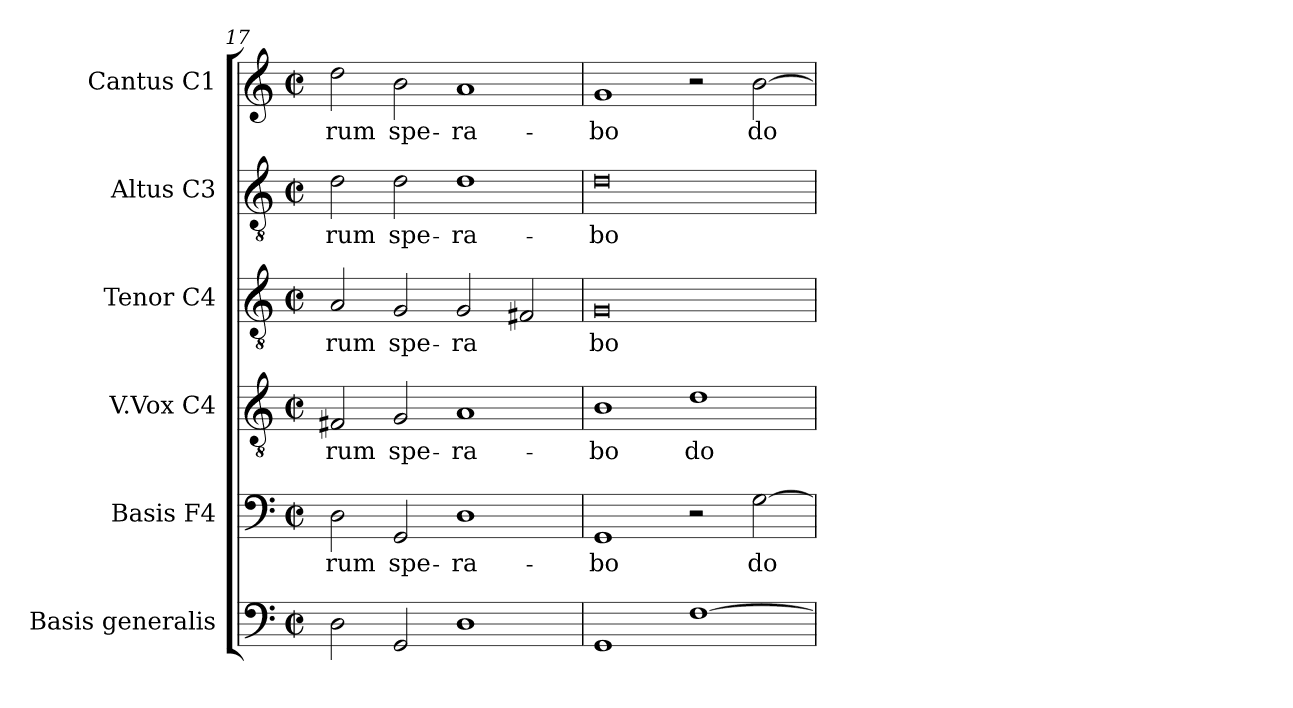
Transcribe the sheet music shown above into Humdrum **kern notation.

**kern	**kern	**text	**kern	**text	**kern	**text	**kern	**text	**kern	**text
*part6	*part5	*part5	*part4	*part4	*part3	*part3	*part2	*part2	*part1	*part1
*staff6	*staff5	*staff5	*staff4	*staff4	*staff3	*staff3	*staff2	*staff2	*staff1	*staff1
*I"Basis  generalis	*I"Basis  F4	*	*I"V.Vox  C4	*	*I"Tenor  C4	*	*I"Altus  C3	*	*I"Cantus  C1	*
*	*I'B	*	*	*	*I'T	*	*I'A	*	*I'C	*
*clefF4	*clefF4	*	*clefGv2	*	*clefGv2	*	*clefGv2	*	*clefG2	*
*k[]	*k[]	*	*k[]	*	*k[]	*	*k[]	*	*k[]	*
*C:	*C:	*	*C:	*	*C:	*	*C:	*	*C:	*
*M2/2	*M2/2	*	*M2/2	*	*M2/2	*	*M2/2	*	*M2/2	*
*met(c|)	*met(c|)	*	*met(c|)	*	*met(c|)	*	*met(c|)	*	*met(c|)	*
=17	=17	=17	=17	=17	=17	=17	=17	=17	=17	=17
!	!	!LO:LY:b:cj	!	!LO:LY:b:cj	!	!LO:LY:b:cj	!	!LO:LY:b:cj	!	!LO:LY:b:cj
2D\	2D\	-rum	2F#X/	-rum	2A/	-rum	2d\	-rum	2dd\	-rum
!	!	!LO:LY:b:cj	!	!LO:LY:b:cj	!	!LO:LY:b:cj	!	!LO:LY:b:cj	!	!LO:LY:b:cj
2GG/	2GG/	spe-	2G/	spe-	2G/	spe-	2d\	spe-	2b\	spe-
!	!	!LO:LY:b:cj	!	!LO:LY:b:cj	!	!LO:LY:b:cj	!	!LO:LY:b:cj	!	!LO:LY:b:cj
1D	1D	-ra-	1A	-ra-	2G/	-ra-	1d	-ra-	1a	-ra-
!	!	!	!	!	!	!LO:LY:b:cj	!	!	!	!
.	.	.	.	.	2F#X/	--	.	.	.	.
=18	=18	=18	=18	=18	=18	=18	=18	=18	=18	=18
!	!	!LO:LY:b:cj	!	!LO:LY:b:cj	!	!LO:LY:b:cj	!	!LO:LY:b:cj	!	!LO:LY:b:cj
1GG	1GG	-bo	1B	-bo	0G	-bo	0d	-bo	1g	-bo
!	!	!	!	!LO:LY:b:cj	!	!	!	!	!	!
[>1F	2r	.	1d	do-	.	.	.	.	2r	.
!	!	!LO:LY:b:cj	!	!	!	!	!	!	!	!LO:LY:b:cj
.	[>2G\	do-	.	.	.	.	.	.	[>2b\	do-
=	=	=	=	=	=	=	=	=	=	=
*-	*-	*-	*-	*-	*-	*-	*-	*-	*-	*-
